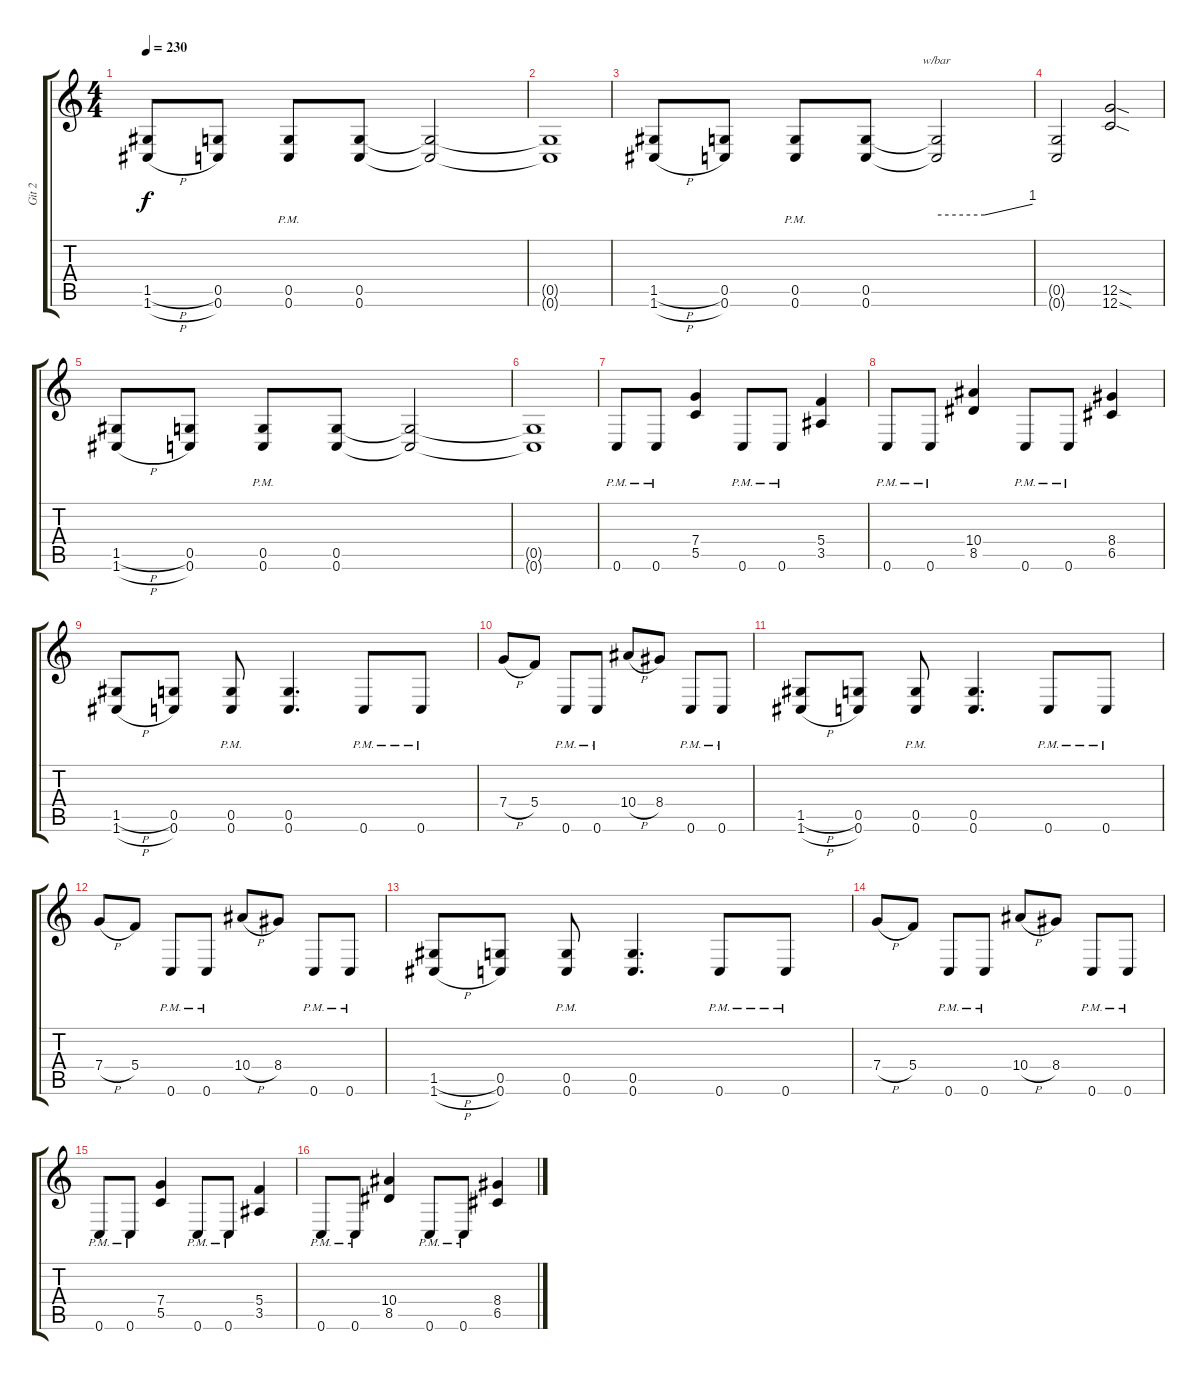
\track ("Git 2" "Git 2") {instrument overdrivenguitar}
\staff {score tabs}
\tuning (D4 A3 F3 C3 G2 C2) {hide}
\ts (4 4)
\tempo 230
\clef g2
\ks c
(1.5{h} 1.6{h}).8{dy f} (0.5 0.6).8 (0.5{pm} 0.6{pm}).8 (0.5 0.6).8 (0.5{t} 0.6{t}).2 |
(0.5{t} 0.6{t}).1 |
(1.5{h} 1.6{h}).8 (0.5 0.6).8 (0.5{pm} 0.6{pm}).8 (0.5 0.6).8 (0.5{t} 0.6{t}).2{tbe (custom default 0 0 30 0 60 4)} |
(0.5{t} 0.6{t}).2 (12.5{sod} 12.6{sod}).2 |
(1.5{h} 1.6{h}).8 (0.5 0.6).8 (0.5{pm} 0.6{pm}).8 (0.5 0.6).8 (0.5{t} 0.6{t}).2 |
(0.5{t} 0.6{t}).1 |
0.6{pm}.8 0.6{pm}.8 (7.4 5.5).4 0.6{pm}.8 0.6{pm}.8 (5.4 3.5).4 |
0.6{pm}.8 0.6{pm}.8 (10.4 8.5).4 0.6{pm}.8 0.6{pm}.8 (8.4 6.5).4 |
(1.5{h} 1.6{h}).8 (0.5 0.6).8 (0.5{pm} 0.6{pm}).8 (0.5 0.6).4{d} 0.6{pm}.8 0.6{pm}.8 |
7.4{h}.8 5.4.8 0.6{pm}.8 0.6{pm}.8 10.4{h}.8 8.4.8 0.6{pm}.8 0.6{pm}.8 |
(1.5{h} 1.6{h}).8 (0.5 0.6).8 (0.5{pm} 0.6{pm}).8 (0.5 0.6).4{d} 0.6{pm}.8 0.6{pm}.8 |
7.4{h}.8 5.4.8 0.6{pm}.8 0.6{pm}.8 10.4{h}.8 8.4.8 0.6{pm}.8 0.6{pm}.8 |
(1.5{h} 1.6{h}).8 (0.5 0.6).8 (0.5{pm} 0.6{pm}).8 (0.5 0.6).4{d} 0.6{pm}.8 0.6{pm}.8 |
7.4{h}.8 5.4.8 0.6{pm}.8 0.6{pm}.8 10.4{h}.8 8.4.8 0.6{pm}.8 0.6{pm}.8 |
0.6{pm}.8 0.6{pm}.8 (7.4 5.5).4 0.6{pm}.8 0.6{pm}.8 (5.4 3.5).4 |
0.6{pm}.8 0.6{pm}.8 (10.4 8.5).4 0.6{pm}.8 0.6{pm}.8 (8.4 6.5).4
